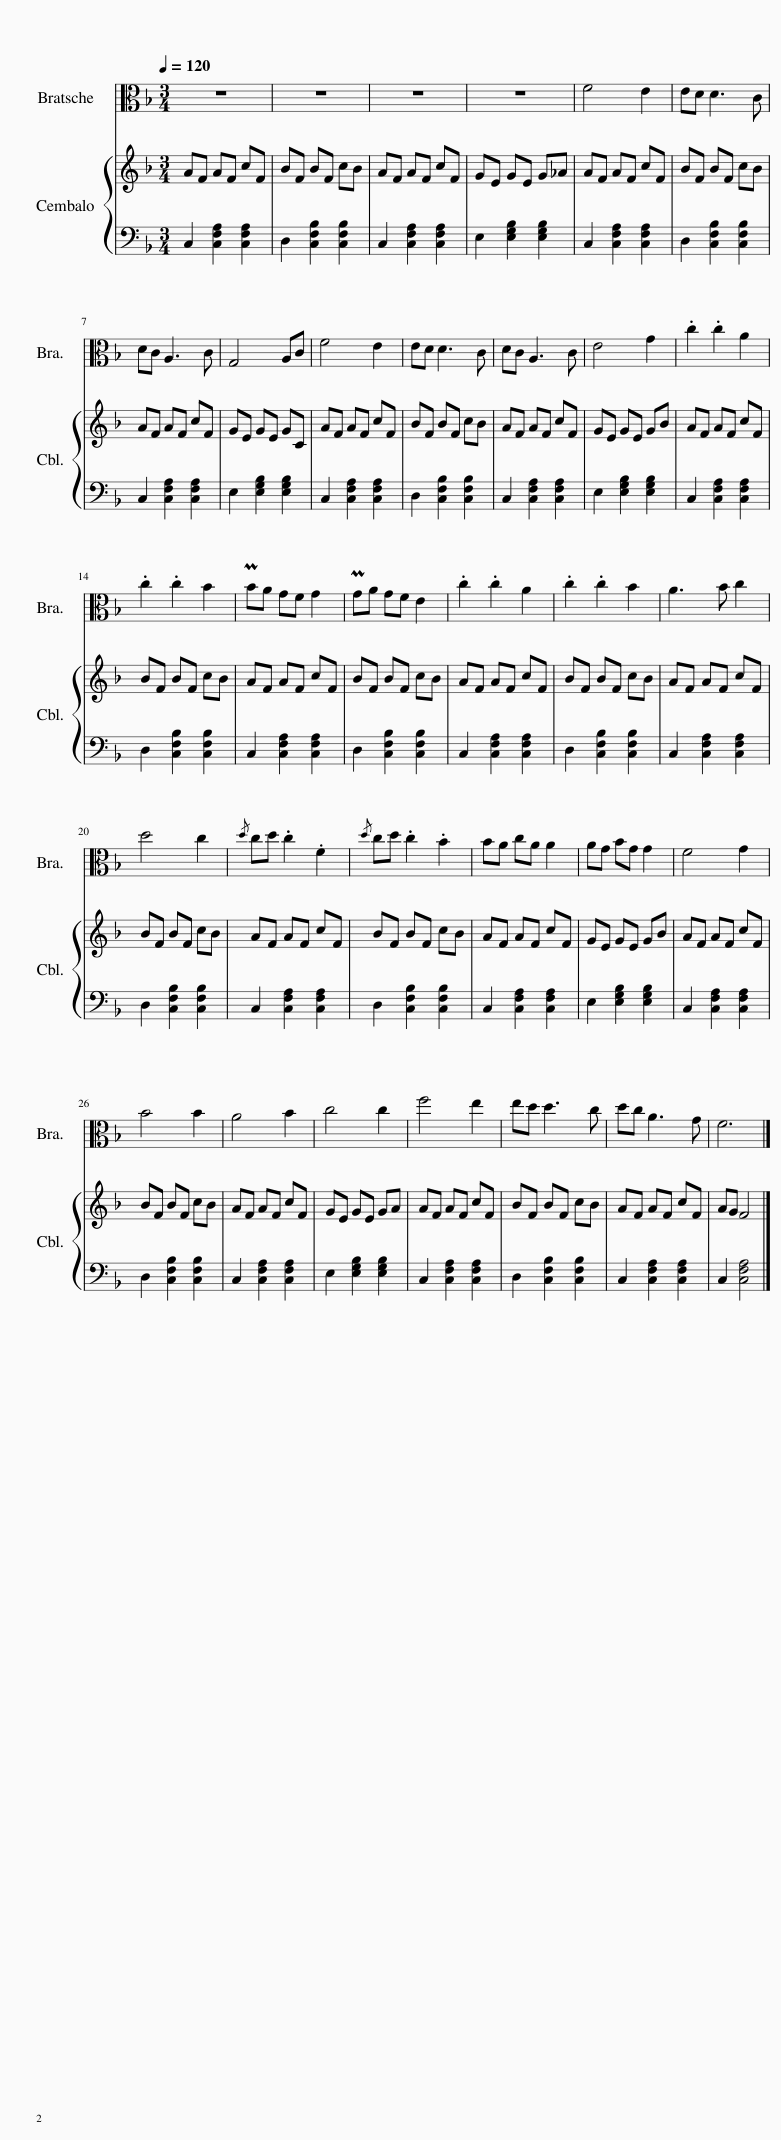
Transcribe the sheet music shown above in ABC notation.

X:1
%%score 1 { 2 | 3 }
L:1/8
Q:1/4=120
M:3/4
I:linebreak $
K:F
V:1 alto
V:2 treble
V:3 bass
V:1
 z6 | z6 | z6 | z6 | F4 E2 | %5
 ED D3 C |$ DC A,3 C | G,4 A,C | F4 E2 | ED D3 C | %10
 DC A,3 C | E4 G2 | .c2 .c2 A2 |$ .c2 .c2 B2 | PBA GF G2 | %15
 PGA GF E2 | .c2 .c2 A2 | .c2 .c2 B2 | A3 B c2 |$ d4 c2 | %20
{/d} cd .c2 .F2 |{/d} cd .c2 .B2 | BA cA A2 | AG BG G2 | F4 G2 |$ %25
 B4 B2 | A4 B2 | c4 c2 | f4 e2 | ed d3 c | %30
 dc A3 G | F6 |] %32
V:2
 AF AF cF | BF BF cB | AF AF cF | GE GE G_A | AF AF cF | %5
 BF BF cB |$ AF AF cF | GE GE GC | AF AF cF | BF BF cB | %10
 AF AF cF | GE GE GB | AF AF cF |$ BF BF cB | AF AF cF | %15
 BF BF cB | AF AF cF | BF BF cB | AF AF cF |$ BF BF cB | %20
 AF AF cF | BF BF cB | AF AF cF | GE GE GB | AF AF cF |$ %25
 BF BF cB | AF AF cF | GE GE GA | AF AF cF | BF BF cB | %30
 AF AF cF | AG F4 |] %32
V:3
 C,2 [C,F,A,]2 [C,F,A,]2 | D,2 [C,F,B,]2 [C,F,B,]2 | C,2 [C,F,A,]2 [C,F,A,]2 | E,2 [E,G,B,]2 [E,G,B,]2 | C,2 [C,F,A,]2 [C,F,A,]2 | %5
 D,2 [C,F,B,]2 [C,F,B,]2 |$ C,2 [C,F,A,]2 [C,F,A,]2 | E,2 [E,G,B,]2 [E,G,B,]2 | C,2 [C,F,A,]2 [C,F,A,]2 | D,2 [C,F,B,]2 [C,F,B,]2 | %10
 C,2 [C,F,A,]2 [C,F,A,]2 | E,2 [E,G,B,]2 [E,G,B,]2 | C,2 [C,F,A,]2 [C,F,A,]2 |$ D,2 [C,F,B,]2 [C,F,B,]2 | C,2 [C,F,A,]2 [C,F,A,]2 | %15
 D,2 [C,F,B,]2 [C,F,B,]2 | C,2 [C,F,A,]2 [C,F,A,]2 | D,2 [C,F,B,]2 [C,F,B,]2 | C,2 [C,F,A,]2 [C,F,A,]2 |$ D,2 [C,F,B,]2 [C,F,B,]2 | %20
 C,2 [C,F,A,]2 [C,F,A,]2 | D,2 [C,F,B,]2 [C,F,B,]2 | C,2 [C,F,A,]2 [C,F,A,]2 | E,2 [E,G,B,]2 [E,G,B,]2 | C,2 [C,F,A,]2 [C,F,A,]2 |$ %25
 D,2 [C,F,B,]2 [C,F,B,]2 | C,2 [C,F,A,]2 [C,F,A,]2 | E,2 [E,G,B,]2 [E,G,B,]2 | C,2 [C,F,A,]2 [C,F,A,]2 | D,2 [C,F,B,]2 [C,F,B,]2 | %30
 C,2 [C,F,A,]2 [C,F,A,]2 | C,2 [C,F,A,]4 |] %32
